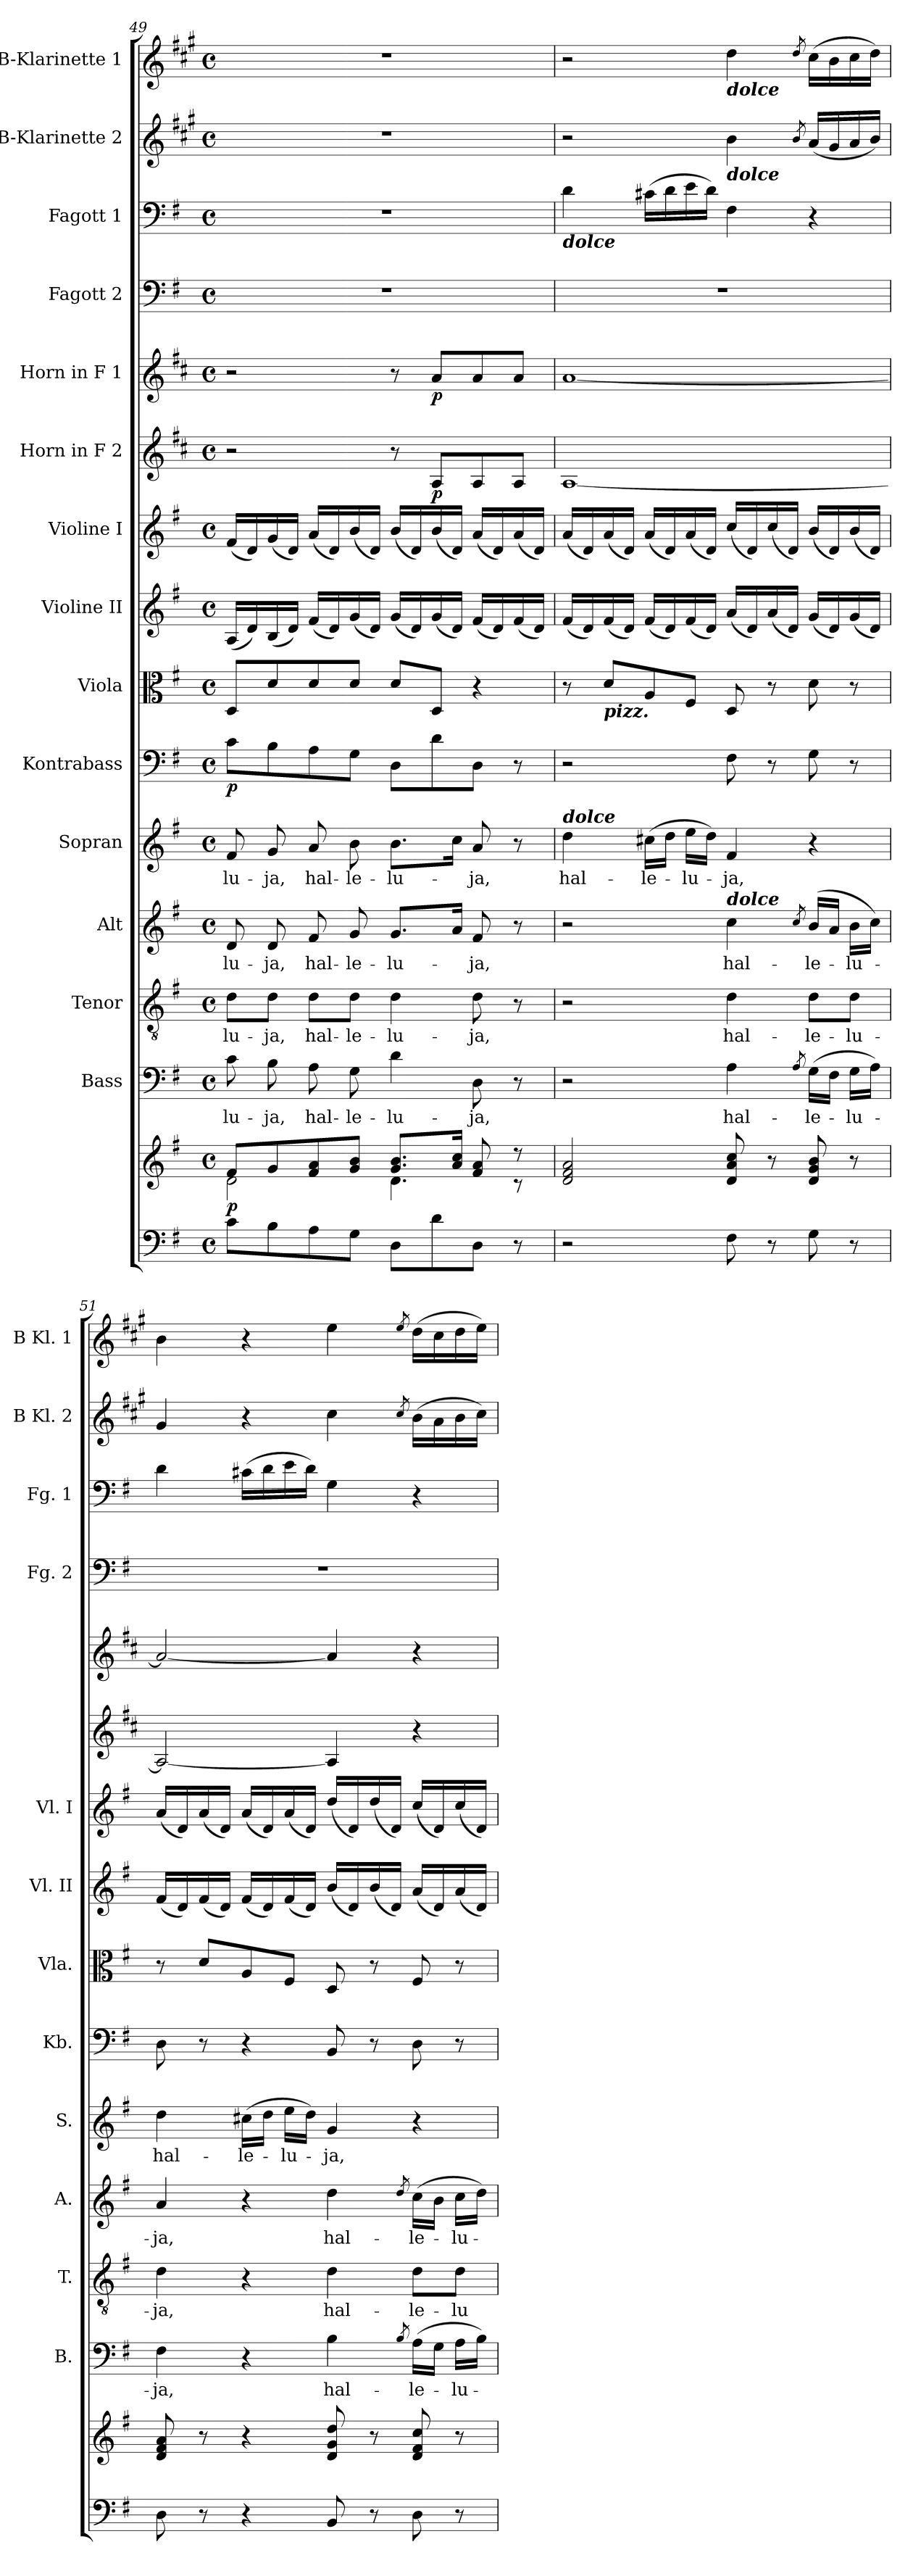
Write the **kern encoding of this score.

**kern	**kern	**dynam	**kern	**text	**kern	**text	**kern	**text	**kern	**text	**kern	**dynam	**kern	**kern	**kern	**kern	**dynam	**kern	**dynam	**kern	**kern	**kern	**kern
*part15	*part15	*part15	*part14	*part14	*part13	*part13	*part12	*part12	*part11	*part11	*part10	*part10	*part9	*part8	*part7	*part6	*part6	*part5	*part5	*part4	*part3	*part2	*part1
*staff16	*staff15	*staff15/16	*staff14	*staff14	*staff13	*staff13	*staff12	*staff12	*staff11	*staff11	*staff10	*staff10	*staff9	*staff8	*staff7	*staff6	*staff6	*staff5	*staff5	*staff4	*staff3	*staff2	*staff1
*	*	*	*I"Bass	*	*I"Tenor	*	*I"Alt	*	*I"Sopran	*	*I"Kontrabass	*	*I"Viola	*I"Violine II	*I"Violine I	*I"Horn in F 2	*	*I"Horn in F 1	*	*I"Fagott 2	*I"Fagott 1	*I"B-Klarinette 2	*I"B-Klarinette 1
*	*	*	*I'B.	*	*I'T.	*	*I'A.	*	*I'S.	*	*I'Kb.	*	*I'Vla.	*I'Vl. II	*I'Vl. I	*	*	*	*	*I'Fg. 2	*I'Fg. 1	*I'B Kl. 2	*I'B Kl. 1
!!LO:PB:g=z
*clefF4	*clefG2	*	*clefF4	*	*clefGv2	*	*clefG2	*	*clefG2	*	*clefF4	*	*clefC3	*clefG2	*clefG2	*clefG2	*	*clefG2	*	*clefF4	*clefF4	*clefG2	*clefG2
*	*	*	*	*	*	*	*	*	*	*	*ITrd7c12	*	*	*	*	*ITrd4c7	*	*ITrd4c7	*	*	*	*ITrd1c2	*ITrd1c2
*k[f#]	*k[f#]	*	*k[f#]	*	*k[f#]	*	*k[f#]	*	*k[f#]	*	*k[f#]	*	*k[f#]	*k[f#]	*k[f#]	*k[f#]	*	*k[f#]	*	*k[f#]	*k[f#]	*k[f#]	*k[f#]
*G:	*G:	*	*G:	*	*G:	*	*G:	*	*G:	*	*G:	*	*G:	*G:	*G:	*G:	*	*G:	*	*G:	*G:	*G:	*G:
*M4/4	*M4/4	*	*M4/4	*	*M4/4	*	*M4/4	*	*M4/4	*	*M4/4	*	*M4/4	*M4/4	*M4/4	*M4/4	*	*M4/4	*	*M4/4	*M4/4	*M4/4	*M4/4
*met(c)	*met(c)	*	*met(c)	*	*met(c)	*	*met(c)	*	*met(c)	*	*met(c)	*	*met(c)	*met(c)	*met(c)	*met(c)	*	*met(c)	*	*met(c)	*met(c)	*met(c)	*met(c)
=49	=49	=49	=49	=49	=49	=49	=49	=49	=49	=49	=49	=49	=49	=49	=49	=49	=49	=49	=49	=49	=49	=49	=49
*	*^	*	*	*	*	*	*	*	*	*	*	*	*	*	*	*	*	*	*	*	*	*	*
!	!	!	!LO:DY:b	!	!LO:LY:b	!	!LO:LY:b	!	!LO:LY:b	!	!LO:LY:b	!	!LO:DY:b	!	!	!	!	!	!	!	!	!	!	!
8c\L	8f#/L	2d\	p	8c\	-lu-	8d\L	-lu-	8d/	-lu-	8f#/	-lu-	8C\L	p	8D/L	(<16A/LL	(<16f#/LL	2r	.	2r	.	1r	1r	1r	1r
.	.	.	.	.	.	.	.	.	.	.	.	.	.	.	16d/)	16d/)	.	.	.	.	.	.	.	.
!	!	!	!	!	!LO:LY:b	!	!LO:LY:b	!	!LO:LY:b	!	!LO:LY:b	!	!	!	!	!	!	!	!	!	!	!	!	!
8B\	8g/	.	.	8B\	-ja,	8d\J	-ja,	8d/	-ja,	8g/	-ja,	8BB\	.	8d/	(<16B/	(<16g/	.	.	.	.	.	.	.	.
.	.	.	.	.	.	.	.	.	.	.	.	.	.	.	16d/JJ)	16d/JJ)	.	.	.	.	.	.	.	.
!	!	!	!	!	!LO:LY:b	!	!LO:LY:b	!	!LO:LY:b	!	!LO:LY:b	!	!	!	!	!	!	!	!	!	!	!	!	!
8A\	8f#/ 8a/	.	.	8A\	hal-	8d\L	hal-	8f#/	hal-	8a/	hal-	8AA\	.	8d/	(<16f#/LL	(<16a/LL	.	.	.	.	.	.	.	.
.	.	.	.	.	.	.	.	.	.	.	.	.	.	.	16d/)	16d/)	.	.	.	.	.	.	.	.
!	!	!	!	!	!LO:LY:b	!	!LO:LY:b	!	!LO:LY:b	!	!LO:LY:b	!	!	!	!	!	!	!	!	!	!	!	!	!
8G\J	8g/ 8b/J	.	.	8G\	-le-	8d\J	-le-	8g/	-le-	8b\	-le-	8GG\J	.	8d/J	(<16g/	(<16b/	.	.	.	.	.	.	.	.
.	.	.	.	.	.	.	.	.	.	.	.	.	.	.	16d/JJ)	16d/JJ)	.	.	.	.	.	.	.	.
!	!	!	!	!	!LO:LY:b	!	!LO:LY:b	!	!LO:LY:b	!	!LO:LY:b	!	!	!	!	!	!	!	!	!	!	!	!	!
8D\L	8.g/ 8.b/L	4.d\	.	4d\	-lu-	4d\	-lu-	8.g/L	-lu-	8.b\L	-lu-	8DD\L	.	8d/L	(<16g/LL	(<16b/LL	8r	.	8r	.	.	.	.	.
.	.	.	.	.	.	.	.	.	.	.	.	.	.	.	16d/)	16d/)	.	.	.	.	.	.	.	.
!	!	!	!	!	!	!	!	!	!	!	!	!	!	!	!	!	!	!LO:DY:b	!	!LO:DY:b	!	!	!	!
8d\	.	.	.	.	.	.	.	.	.	.	.	8D\	.	8D/J	(<16g/	(<16b/	8D/L	p	8d/L	p	.	.	.	.
.	16a/ 16cc/Jk	.	.	.	.	.	.	16a/Jk	.	16cc\Jk	.	.	.	.	16d/JJ)	16d/JJ)	.	.	.	.	.	.	.	.
!	!	!	!	!	!LO:LY:b	!	!LO:LY:b	!	!LO:LY:b	!	!LO:LY:b	!	!	!	!	!	!	!	!	!	!	!	!	!
8D\J	8f#/ 8a/	.	.	8D\	-ja,	8d\	-ja,	8f#/	-ja,	8a/	-ja,	8DD\J	.	4r	(<16f#/LL	(<16a/LL	8D/	.	8d/	.	.	.	.	.
.	.	.	.	.	.	.	.	.	.	.	.	.	.	.	16d/)	16d/)	.	.	.	.	.	.	.	.
8r	8r	8r	.	8r	.	8r	.	8r	.	8r	.	8r	.	.	(<16f#/	(<16a/	8D/J	.	8d/J	.	.	.	.	.
.	.	.	.	.	.	.	.	.	.	.	.	.	.	.	16d/JJ)	16d/JJ)	.	.	.	.	.	.	.	.
*	*v	*v	*	*	*	*	*	*	*	*	*	*	*	*	*	*	*	*	*	*	*	*	*	*
=50	=50	=50	=50	=50	=50	=50	=50	=50	=50	=50	=50	=50	=50	=50	=50	=50	=50	=50	=50	=50	=50	=50	=50
!	!	!	!	!	!	!	!	!	!	!	!	!	!	!	!	!	!	!	!	!	!LO:TX:b:Bi:t=dolce	!	!
!	!	!	!	!	!	!	!	!	!LO:TX:a:Bi:t=dolce	!	!	!	!	!	!	!	!	!	!	!	!	!	!
!	!	!	!	!	!	!	!	!	!	!LO:LY:b	!	!	!	!	!	!	!	!	!	!	!	!	!
2r	2d/ 2f#/ 2a/	.	2r	.	2r	.	2r	.	4dd\	hal-	2r	.	8r	(<16f#/LL	(<16a/LL	[1D	.	[1d	.	1r	4d\	2r	2r
.	.	.	.	.	.	.	.	.	.	.	.	.	.	16d/)	16d/)	.	.	.	.	.	.	.	.
!	!	!	!	!	!	!	!	!	!	!	!	!	!LO:TX:b:Bi:t=pizz.	!	!	!	!	!	!	!	!	!	!
.	.	.	.	.	.	.	.	.	.	.	.	.	8d/L	(<16f#/	(<16a/	.	.	.	.	.	.	.	.
.	.	.	.	.	.	.	.	.	.	.	.	.	.	16d/JJ)	16d/JJ)	.	.	.	.	.	.	.	.
!	!	!	!	!	!	!	!	!	!	!LO:LY:b	!	!	!	!	!	!	!	!	!	!	!	!	!
.	.	.	.	.	.	.	.	.	(>16cc#X\LL	-le-	.	.	8A/	(<16f#/LL	(<16a/LL	.	.	.	.	.	(>16c#X\LL	.	.
.	.	.	.	.	.	.	.	.	16dd\JJ	.	.	.	.	16d/)	16d/)	.	.	.	.	.	16d\	.	.
!	!	!	!	!	!	!	!	!	!	!LO:LY:b	!	!	!	!	!	!	!	!	!	!	!	!	!
.	.	.	.	.	.	.	.	.	16ee\LL	-lu-	.	.	8F#/J	(<16f#/	(<16a/	.	.	.	.	.	16e\	.	.
.	.	.	.	.	.	.	.	.	16dd\JJ)	.	.	.	.	16d/JJ)	16d/JJ)	.	.	.	.	.	16d\JJ)	.	.
!	!	!	!	!	!	!	!	!	!	!	!	!	!	!	!	!	!	!	!	!	!	!	!LO:TX:b:Bi:t=dolce
!	!	!	!	!	!	!	!	!	!	!	!	!	!	!	!	!	!	!	!	!	!	!LO:TX:b:Bi:t=dolce	!
!	!	!	!	!	!	!	!LO:TX:a:Bi:t=dolce	!	!	!	!	!	!	!	!	!	!	!	!	!	!	!	!
!	!	!	!	!LO:LY:b	!	!LO:LY:b	!	!LO:LY:b	!	!LO:LY:b	!	!	!	!	!	!	!	!	!	!	!	!	!
8F#\	8d/ 8a/ 8cc/	.	4A\	hal-	4d\	hal-	4cc\	hal-	4f#/	-ja,	8FF#\	.	8D/	(<16a/LL	(<16cc/LL	.	.	.	.	.	4F#\	4a\	4cc\
.	.	.	.	.	.	.	.	.	.	.	.	.	.	16d/)	16d/)	.	.	.	.	.	.	.	.
8r	8r	.	.	.	.	.	.	.	.	.	8r	.	8r	(<16a/	(<16cc/	.	.	.	.	.	.	.	.
.	.	.	.	.	.	.	.	.	.	.	.	.	.	16d/JJ)	16d/JJ)	.	.	.	.	.	.	.	.
.	.	.	8qA/	.	.	.	8qcc/	.	.	.	.	.	.	.	.	.	.	.	.	.	.	8qa/	8qcc/
!	!	!	!	!LO:LY:b	!	!LO:LY:b	!	!LO:LY:b	!	!	!	!	!	!	!	!	!	!	!	!	!	!	!
8G\	8d/ 8g/ 8b/	.	(>16G\LL	-le-	8d\L	-le-	(>16b/LL	-le-	4r	.	8GG\	.	8d\	(<16g/LL	(<16b/LL	.	.	.	.	.	4r	(<16g/LL	(>16b\LL
.	.	.	16F#\JJ	.	.	.	16a/JJ	.	.	.	.	.	.	16d/)	16d/)	.	.	.	.	.	.	16f#/	16a\
!	!	!	!	!LO:LY:b	!	!LO:LY:b	!	!LO:LY:b	!	!	!	!	!	!	!	!	!	!	!	!	!	!	!
8r	8r	.	16G\LL	-lu-	8d\J	-lu-	16b\LL	-lu-	.	.	8r	.	8r	(<16g/	(<16b/	.	.	.	.	.	.	16g/	16b\
.	.	.	16A\JJ)	.	.	.	16cc\JJ)	.	.	.	.	.	.	16d/JJ)	16d/JJ)	.	.	.	.	.	.	16a/JJ)	16cc\JJ)
=51	=51	=51	=51	=51	=51	=51	=51	=51	=51	=51	=51	=51	=51	=51	=51	=51	=51	=51	=51	=51	=51	=51	=51
!	!	!	!	!LO:LY:b	!	!LO:LY:b	!	!LO:LY:b	!	!LO:LY:b	!	!	!	!	!	!	!	!	!	!	!	!	!
8D\	8d/ 8f#/ 8a/	.	4F#\	-ja,	4d\	-ja,	4a/	-ja,	4dd\	hal-	8DD\	.	8r	(<16f#/LL	(<16a/LL	2D/_	.	2d/_	.	1r	4d\	4f#/	4a\
.	.	.	.	.	.	.	.	.	.	.	.	.	.	16d/)	16d/)	.	.	.	.	.	.	.	.
8r	8r	.	.	.	.	.	.	.	.	.	8r	.	8d/L	(<16f#/	(<16a/	.	.	.	.	.	.	.	.
.	.	.	.	.	.	.	.	.	.	.	.	.	.	16d/JJ)	16d/JJ)	.	.	.	.	.	.	.	.
!	!	!	!	!	!	!	!	!	!	!LO:LY:b	!	!	!	!	!	!	!	!	!	!	!	!	!
4r	4r	.	4r	.	4r	.	4r	.	(>16cc#X\LL	-le-	4r	.	8A/	(<16f#/LL	(<16a/LL	.	.	.	.	.	(>16c#X\LL	4r	4r
.	.	.	.	.	.	.	.	.	16dd\JJ	.	.	.	.	16d/)	16d/)	.	.	.	.	.	16d\	.	.
!	!	!	!	!	!	!	!	!	!	!LO:LY:b	!	!	!	!	!	!	!	!	!	!	!	!	!
.	.	.	.	.	.	.	.	.	16ee\LL	-lu-	.	.	8F#/J	(<16f#/	(<16a/	.	.	.	.	.	16e\	.	.
.	.	.	.	.	.	.	.	.	16dd\JJ)	.	.	.	.	16d/JJ)	16d/JJ)	.	.	.	.	.	16d\JJ)	.	.
!	!	!	!	!LO:LY:b	!	!LO:LY:b	!	!LO:LY:b	!	!LO:LY:b	!	!	!	!	!	!	!	!	!	!	!	!	!
8BB/	8d/ 8g/ 8dd/	.	4B\	hal-	4d\	hal-	4dd\	hal-	4g/	-ja,	8BBB/	.	8D/	(<16b/LL	(<16dd/LL	4D/]	.	4d/]	.	.	4G\	4b\	4dd\
.	.	.	.	.	.	.	.	.	.	.	.	.	.	16d/)	16d/)	.	.	.	.	.	.	.	.
8r	8r	.	.	.	.	.	.	.	.	.	8r	.	8r	(<16b/	(<16dd/	.	.	.	.	.	.	.	.
.	.	.	.	.	.	.	.	.	.	.	.	.	.	16d/JJ)	16d/JJ)	.	.	.	.	.	.	.	.
.	.	.	8qB/	.	.	.	8qdd/	.	.	.	.	.	.	.	.	.	.	.	.	.	.	8qb/	8qdd/
!	!	!	!	!LO:LY:b	!	!LO:LY:b	!	!LO:LY:b	!	!	!	!	!	!	!	!	!	!	!	!	!	!	!
8D\	8d/ 8f#/ 8cc/	.	(>16A\LL	-le-	8d\L	-le-	(>16cc\LL	-le-	4r	.	8DD\	.	8F#/	(<16a/LL	(<16cc/LL	4r	.	4r	.	.	4r	(>16a\LL	(>16cc\LL
.	.	.	16G\JJ	.	.	.	16b\JJ	.	.	.	.	.	.	16d/)	16d/)	.	.	.	.	.	.	16g\	16b\
!	!	!	!	!LO:LY:b	!	!LO:LY:b	!	!LO:LY:b	!	!	!	!	!	!	!	!	!	!	!	!	!	!	!
8r	8r	.	16A\LL	-lu-	8d\J	-lu-	16cc\LL	-lu-	.	.	8r	.	8r	(<16a/	(<16cc/	.	.	.	.	.	.	16a\	16cc\
.	.	.	16B\JJ)	.	.	.	16dd\JJ)	.	.	.	.	.	.	16d/JJ)	16d/JJ)	.	.	.	.	.	.	16b\JJ)	16dd\JJ)
=	=	=	=	=	=	=	=	=	=	=	=	=	=	=	=	=	=	=	=	=	=	=	=
*-	*-	*-	*-	*-	*-	*-	*-	*-	*-	*-	*-	*-	*-	*-	*-	*-	*-	*-	*-	*-	*-	*-	*-
